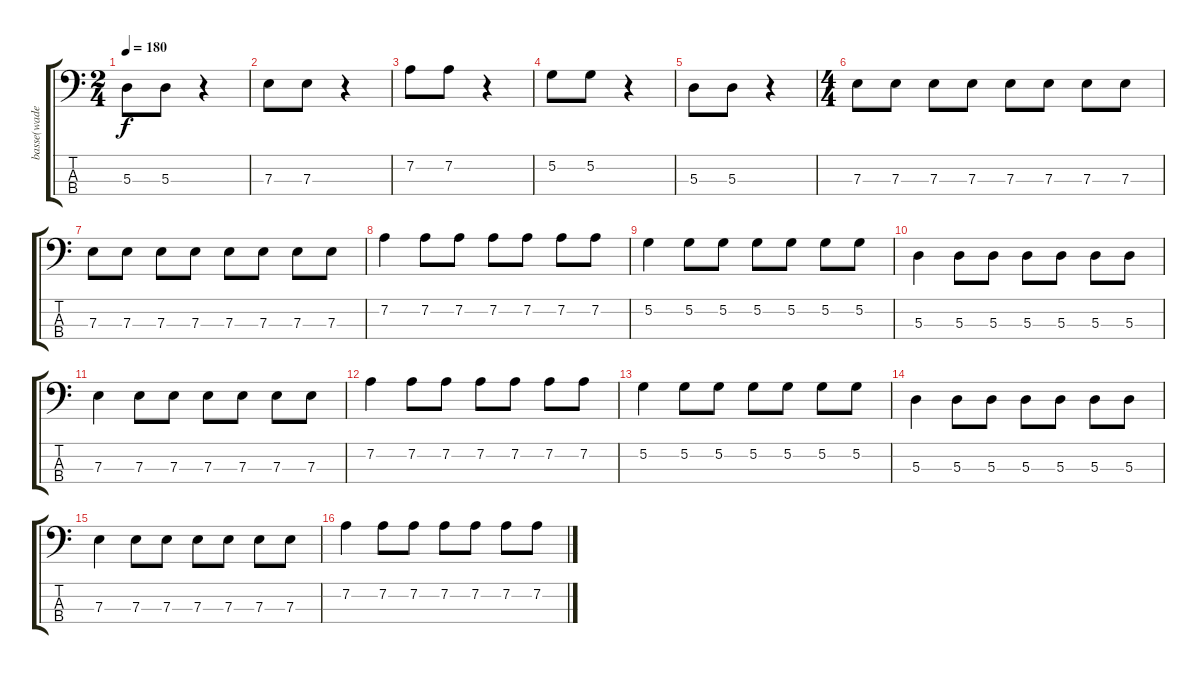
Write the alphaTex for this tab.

\track ("basse(wade)" "basse(wade") {instrument electricbasspick}
\staff {score tabs}
\tuning (G2 D2 A1 E1) {hide}
\ts (2 4)
\tempo 180
\clef f4
\ks c
5.3.8{dy f} 5.3.8 r.4 |
7.3.8 7.3.8 r.4 |
7.2.8 7.2.8 r.4 |
5.2.8 5.2.8 r.4 |
5.3.8 5.3.8 r.4 |
\ts (4 4)
7.3.8 7.3.8 7.3.8 7.3.8 7.3.8 7.3.8 7.3.8 7.3.8 |
7.3.8 7.3.8 7.3.8 7.3.8 7.3.8 7.3.8 7.3.8 7.3.8 |
7.2.4 7.2.8 7.2.8 7.2.8 7.2.8 7.2.8 7.2.8 |
5.2.4 5.2.8 5.2.8 5.2.8 5.2.8 5.2.8 5.2.8 |
5.3.4 5.3.8 5.3.8 5.3.8 5.3.8 5.3.8 5.3.8 |
7.3.4 7.3.8 7.3.8 7.3.8 7.3.8 7.3.8 7.3.8 |
7.2.4 7.2.8 7.2.8 7.2.8 7.2.8 7.2.8 7.2.8 |
5.2.4 5.2.8 5.2.8 5.2.8 5.2.8 5.2.8 5.2.8 |
5.3.4 5.3.8 5.3.8 5.3.8 5.3.8 5.3.8 5.3.8 |
7.3.4 7.3.8 7.3.8 7.3.8 7.3.8 7.3.8 7.3.8 |
7.2.4 7.2.8 7.2.8 7.2.8 7.2.8 7.2.8 7.2.8
